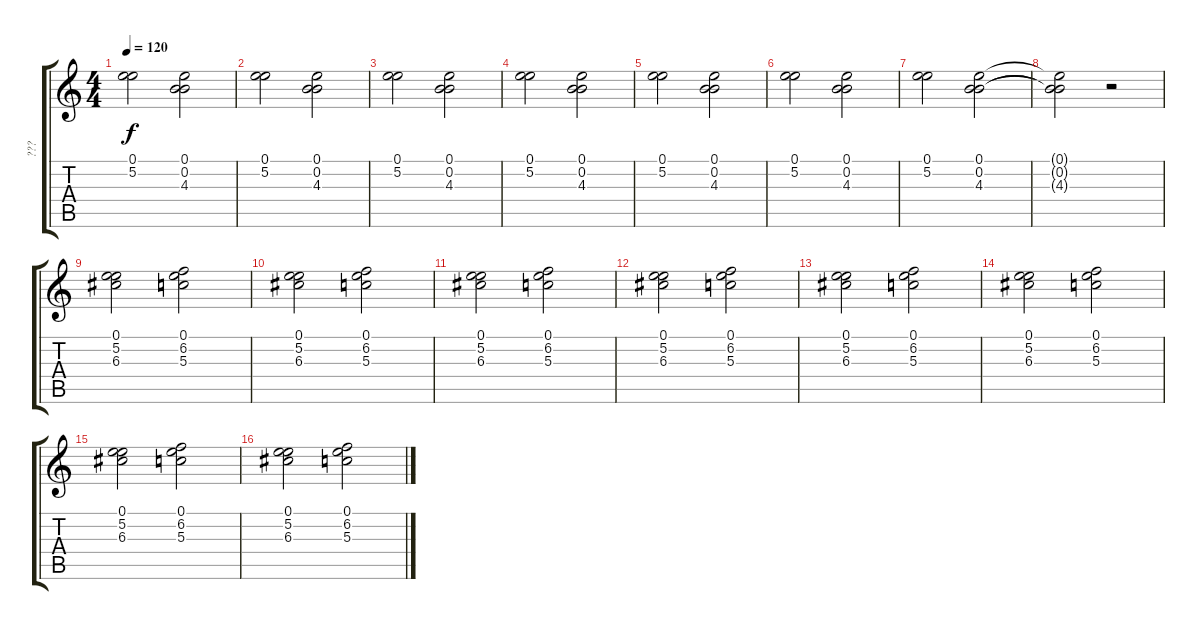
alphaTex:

\track ("???" "???") {instrument electricguitarclean}
\staff {score tabs}
\tuning (E4 B3 G3 D3 A2 E2) {hide}
\ts (4 4)
\tempo 120
\clef g2
\ks c
(0.1 5.2).2{dy f instrument electricguitarclean} (0.1 0.2 4.3).2 |
(0.1 5.2).2 (0.1 0.2 4.3).2 |
(0.1 5.2).2 (0.1 0.2 4.3).2 |
(0.1 5.2).2 (0.1 0.2 4.3).2 |
(0.1 5.2).2 (0.1 0.2 4.3).2 |
(0.1 5.2).2 (0.1 0.2 4.3).2 |
(0.1 5.2).2 (0.1 0.2 4.3).2 |
(0.1{t} 0.2{t} 4.3{t}).2 r.2 |
(0.1 5.2 6.3).2 (0.1 6.2 5.3).2 |
(0.1 5.2 6.3).2 (0.1 6.2 5.3).2 |
(0.1 5.2 6.3).2 (0.1 6.2 5.3).2 |
(0.1 5.2 6.3).2 (0.1 6.2 5.3).2 |
(0.1 5.2 6.3).2 (0.1 6.2 5.3).2 |
(0.1 5.2 6.3).2 (0.1 6.2 5.3).2 |
(0.1 5.2 6.3).2 (0.1 6.2 5.3).2 |
(0.1 5.2 6.3).2 (0.1 6.2 5.3).2
